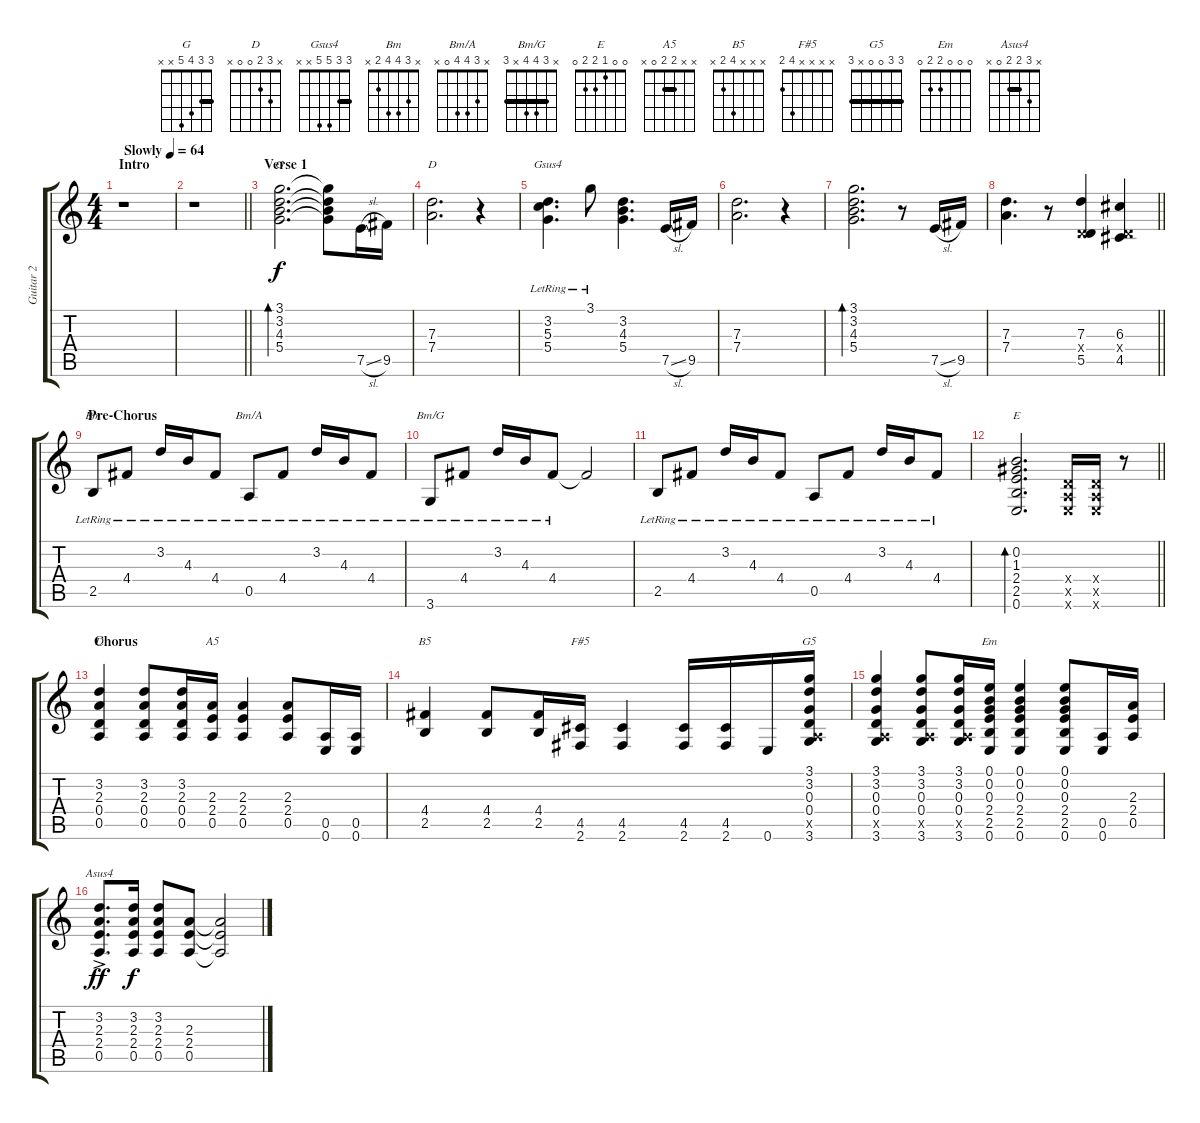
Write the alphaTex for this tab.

\track ("Guitar 2" "Guitar 2") {instrument electricguitarclean}
\staff {score tabs}
\tuning (E4 B3 G3 D3 A2 E2) {hide}
\chord ("G" 3 3 4 5 x x) {barre 3}
\chord ("D" x x 7 7 x x) {firstfret 7 barre 7}
\chord ("Gsus4" 3 3 5 5 x x) {barre 3}
\chord ("Bm" x 3 4 4 2 x)
\chord ("Bm/A" x 3 4 4 0 x)
\chord ("Bm/G" x 3 4 4 x 3) {barre 3}
\chord ("E" 0 0 1 2 2 0)
\chord ("D" x 3 2 0 0 x)
\chord ("A5" x x 2 2 0 x) {barre 2}
\chord ("B5" x x x 4 2 x)
\chord ("F#5" x x x x 4 2)
\chord ("G5" 3 3 0 0 x 3) {barre 3}
\chord ("Em" 0 0 0 2 2 0)
\chord ("Asus4" x 3 2 2 0 x) {barre 2}
\ts (4 4)
\section ("" "Intro")
\tempo (64 "Slowly")
\clef g2
\ks c
r.1{dy f instrument electricguitarclean} |
\barLineRight lightlight
r.1 |
\section ("" "Verse 1")
(3.1 3.2 4.3 5.4).2{d bd 240 ch "G"} (3.1{t} 3.2{t} 4.3{t} 5.4{t}).8 7.5{sl}.16 9.5.16 |
(7.3 7.4).2{d ch "D"} r.4 |
(3.2{lr} 5.3{lr} 5.4{lr}).4{d ch "Gsus4"} 3.1{lr}.8 (3.2 4.3 5.4).4{d} 7.5{sl}.16 9.5.16 |
(7.3 7.4).2{d} r.4 |
(3.1 3.2 4.3 5.4).2{d bd 240} r.8 7.5{sl}.16 9.5.16 |
\barLineRight lightlight
(7.3 7.4).4{d} r.8 (7.3 0.4{x} 5.5).4 (6.3 0.4{x} 4.5).4 |
\section ("" "Pre-Chorus")
2.5{lr}.8{ch "Bm"} 4.4{lr}.8 3.2{lr}.16 4.3{lr}.16 4.4{lr}.8 0.5{lr}.8{ch "Bm/A"} 4.4{lr}.8 3.2{lr}.16 4.3{lr}.16 4.4{lr}.8 |
3.6{lr}.8{ch "Bm/G"} 4.4{lr}.8 3.2{lr}.16 4.3{lr}.16 4.4{lr}.8 4.4{t}.2 |
2.5{lr}.8 4.4{lr}.8 3.2{lr}.16 4.3{lr}.16 4.4{lr}.8 0.5{lr}.8 4.4{lr}.8 3.2{lr}.16 4.3{lr}.16 4.4{lr}.8 |
\barLineRight lightlight
(0.2 1.3 2.4 2.5 0.6).2{d bd 240 ch "E"} (0.4{x} 0.5{x} 0.6{x}).16{instrument distortionguitar} (0.4{x} 0.5{x} 0.6{x}).16 r.8 |
\section ("" "Chorus")
(3.2 2.3 0.4 0.5).4{ch "D"} (3.2 2.3 0.4 0.5).8 (3.2 2.3 0.4 0.5).16 (2.3 2.4 0.5).16{ch "A5"} (2.3 2.4 0.5).4 (2.3 2.4 0.5).8 (0.5 0.6).16 (0.5 0.6).16 |
(4.4 2.5).4{ch "B5"} (4.4 2.5).8 (4.4 2.5).16 (4.5 2.6).16{ch "F#5"} (4.5 2.6).4 (4.5 2.6).16 (4.5 2.6).16 0.6.16 (3.1 3.2 0.3 0.4 0.5{x} 3.6).16{ch "G5" volume 10} |
(3.1 3.2 0.3 0.4 0.5{x} 3.6).4 (3.1 3.2 0.3 0.4 0.5{x} 3.6).8 (3.1 3.2 0.3 0.4 0.5{x} 3.6).16 (0.1 0.2 0.3 2.4 2.5 0.6).16{ch "Em"} (0.1 0.2 0.3 2.4 2.5 0.6).4 (0.1 0.2 0.3 2.4 2.5 0.6).8 (0.5 0.6).16 (2.3 2.4 0.5).16 |
(3.2{ac} 2.3{ac} 2.4{ac} 0.5{ac}).8{d ch "Asus4" dy ff} (3.2 2.3 2.4 0.5).16{dy f} (3.2 2.3 2.4 0.5).8 (2.3 2.4 0.5).8 (2.3{t} 2.4{t} 0.5{t}).2
